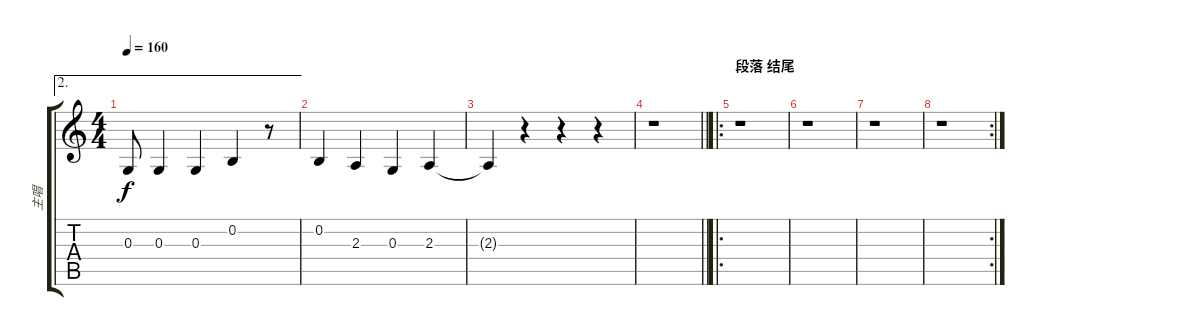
\track ("主唱" "主唱") {instrument oboe}
\staff {score tabs}
\tuning (E4 B3 G3 D3 A2 E2) {hide}
\ae 2
\ts (4 4)
\tempo 160
\clef g2
\ks c
0.3.8{dy f} 0.3.4 0.3.4 0.2.4 r.8 |
0.2.4 2.3.4 0.3.4 2.3.4 |
2.3{t}.4 r.4 r.4 r.4 |
\barLineRight lightlight
r.1 |
\ro
\section ("" "段落 结尾")
r.1 |
r.1 |
r.1 |
\rc 2
r.1
